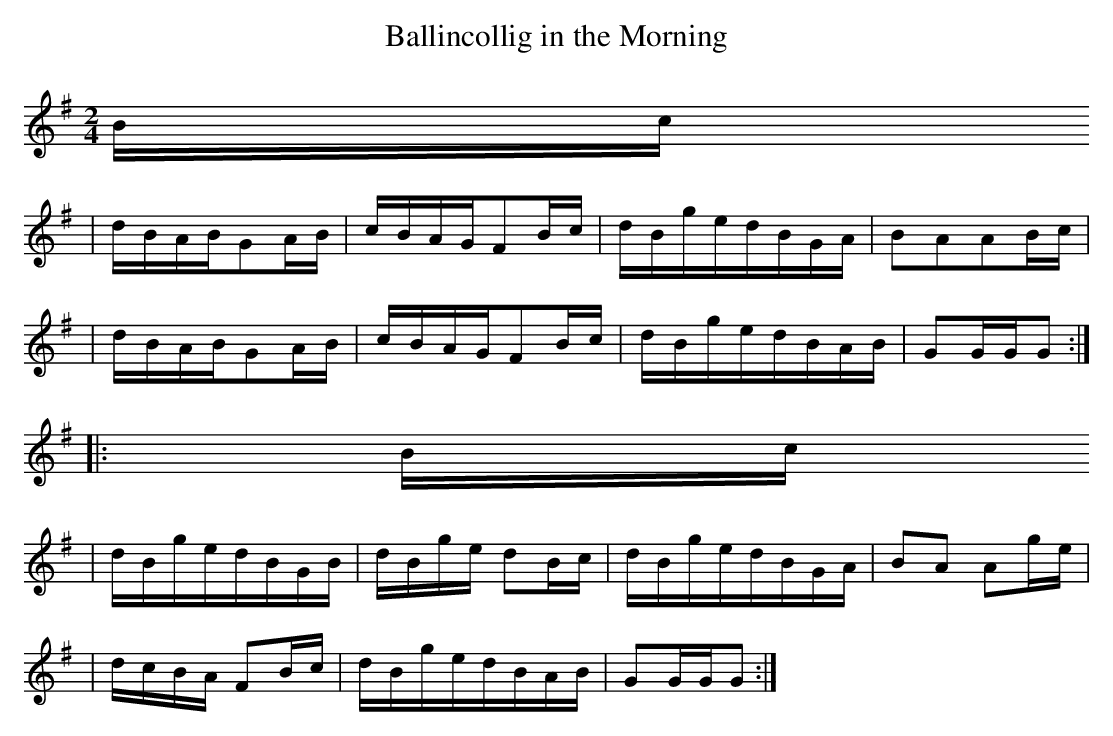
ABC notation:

X:1
T: Ballincollig in the Morning
M: 2/4
L: 1/16
K: G
B-c
| dBABG2AB | cBAGF2B-c | dBgedBGA | B2A2A2B-c |
| dBABG2AB | cBAGF2B-c | dBgedBAB | G2GGG2 :|
|: B-c
| dBgedBGB | dBge d2B-c | dBgedBGA | B2A2 A2g-e |
| dcBA F2B-c | dBgedBAB | G2GGG2 :|
